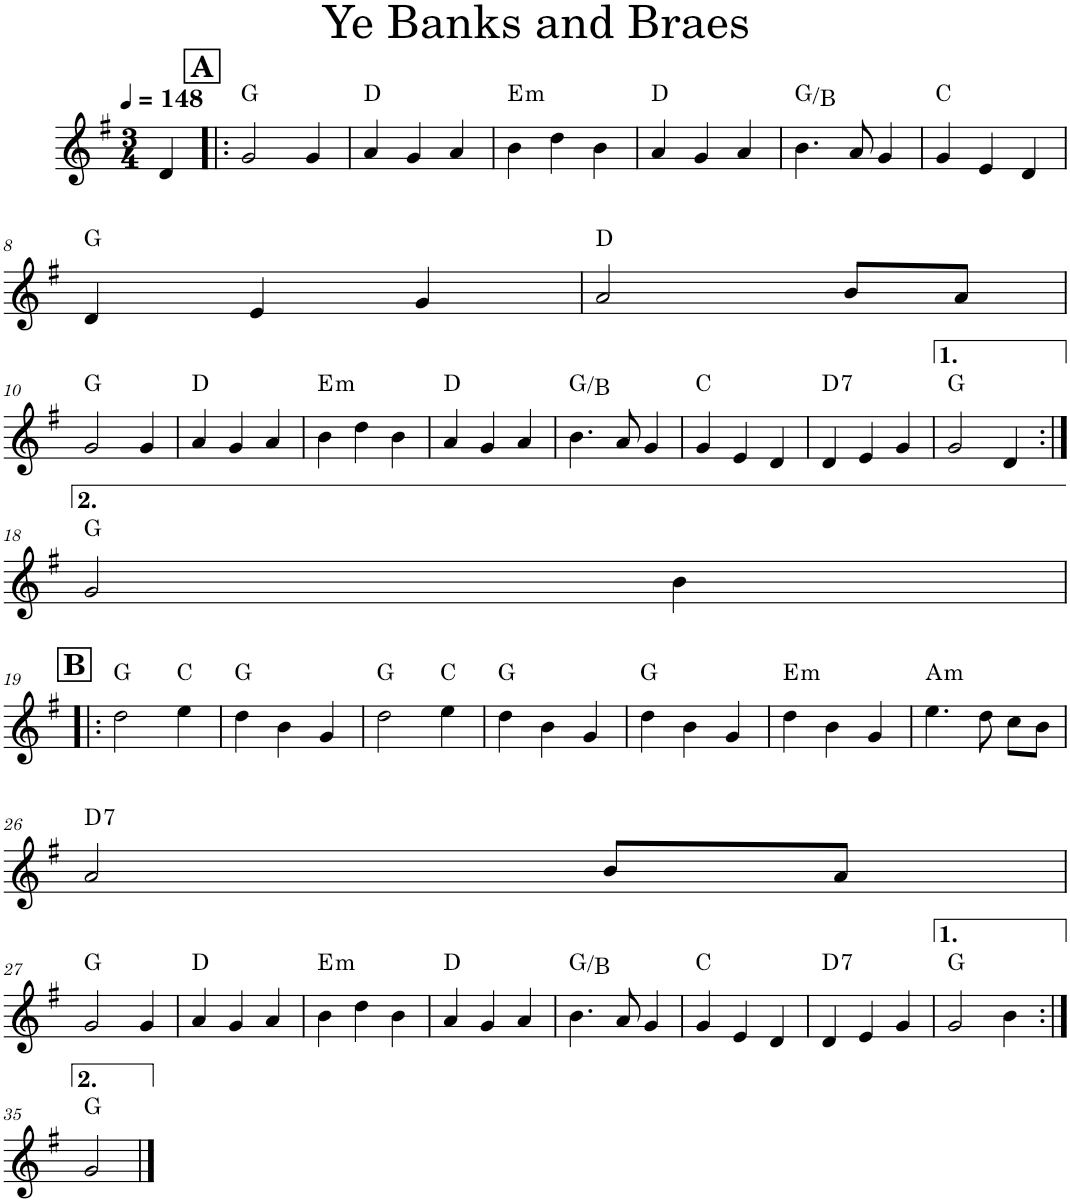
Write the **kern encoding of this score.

**kern	**harte
*part1	*part1
*staff1	*
*I"Piano	*
*I'Pno.	*
*clefG2	*
*k[f#]	*
*M3/4	*
*MM148	*
=1	=1
4d/	.
!!LO:REH:place=s1:a:B:cj:fs=14:t=A
=2!|:	=2!|:
2g/	G:maj
4g/	.
=3	=3
4a/	D:maj
4g/	.
4a/	.
=4	=4
!	!LO:H:kt=m
4b\	E:min
4dd\	.
4b\	.
=5	=5
4a/	D:maj
4g/	.
4a/	.
=6	=6
4.b\	G:maj/3
8a/	.
4g/	.
=7	=7
4g/	C:maj
4e/	.
4d/	.
!!LO:LB:g=z
=8	=8
4d/	G:maj
4e/	.
4g/	.
=9	=9
2a/	D:maj
8b/L	.
8a/J	.
!!LO:LB:g=z
=10	=10
2g/	G:maj
4g/	.
=11	=11
4a/	D:maj
4g/	.
4a/	.
=12	=12
!	!LO:H:kt=m
4b\	E:min
4dd\	.
4b\	.
=13	=13
4a/	D:maj
4g/	.
4a/	.
=14	=14
4.b\	G:maj/3
8a/	.
4g/	.
=15	=15
4g/	C:maj
4e/	.
4d/	.
=16	=16
!	!LO:H:kt=7
4d/	D:7
4e/	.
4g/	.
=17	=17
2g/	G:maj
4d/	.
!!LO:LB:g=z
=18:|!	=18:|!
2g/	G:maj
4b\	.
!!LO:LB:g=z
!!LO:REH:place=s1:a:B:cj:fs=14:t=B
=19!|:	=19!|:
2dd\	G:maj
4ee\	C:maj
=20	=20
4dd\	G:maj
4b\	.
4g/	.
=21	=21
2dd\	G:maj
4ee\	C:maj
=22	=22
4dd\	G:maj
4b\	.
4g/	.
=23	=23
4dd\	G:maj
4b\	.
4g/	.
=24	=24
!	!LO:H:kt=m
4dd\	E:min
4b\	.
4g/	.
=25	=25
!	!LO:H:kt=m
4.ee\	A:min
8dd\	.
8cc\L	.
8b\J	.
!!LO:LB:g=z
=26	=26
!	!LO:H:kt=7
2a/	D:7
8b/L	.
8a/J	.
!!LO:LB:g=z
=27	=27
2g/	G:maj
4g/	.
=28	=28
4a/	D:maj
4g/	.
4a/	.
=29	=29
!	!LO:H:kt=m
4b\	E:min
4dd\	.
4b\	.
=30	=30
4a/	D:maj
4g/	.
4a/	.
=31	=31
4.b\	G:maj/3
8a/	.
4g/	.
=32	=32
4g/	C:maj
4e/	.
4d/	.
=33	=33
!	!LO:H:kt=7
4d/	D:7
4e/	.
4g/	.
=34	=34
2g/	G:maj
4b\	.
!!LO:LB:g=z
=35:|!	=35:|!
2g/	G:maj
==	==
*-	*-
